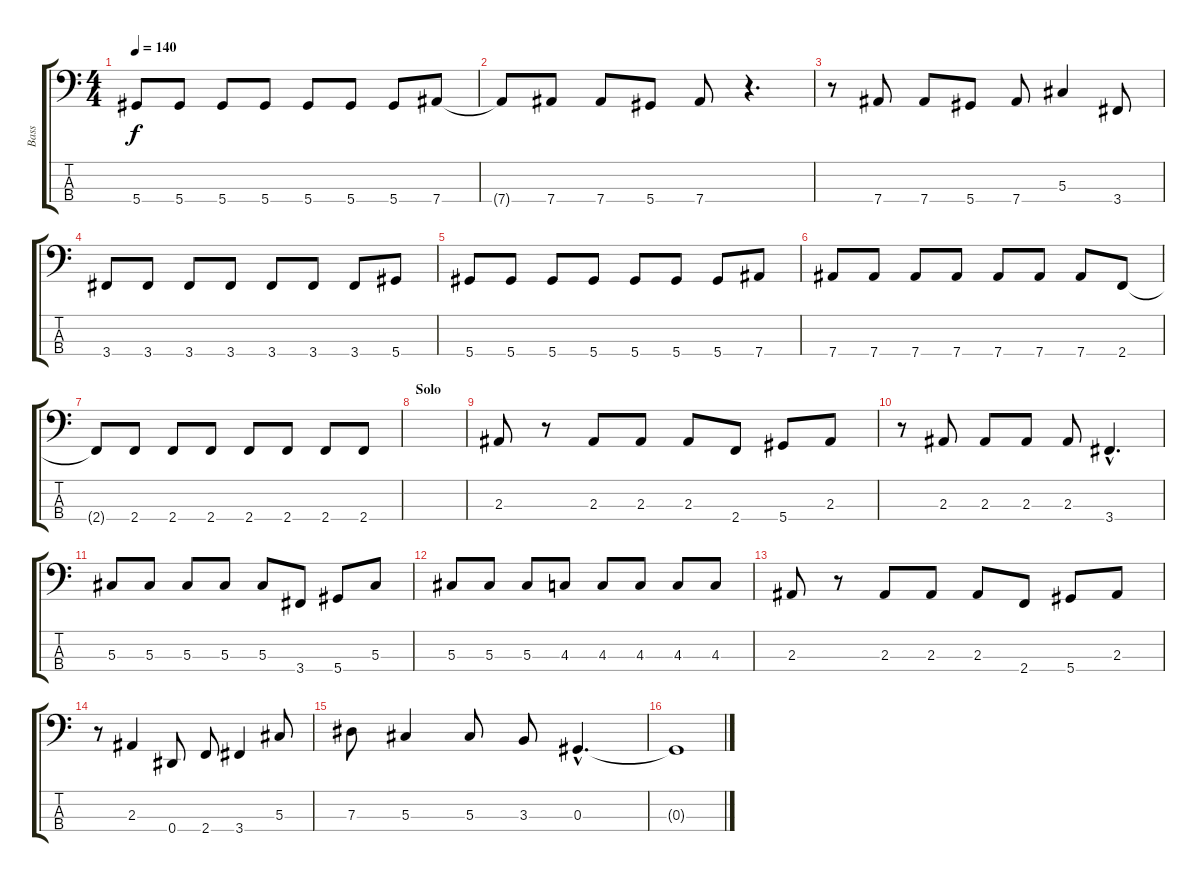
\track ("Bass" "Bass") {instrument electricbassfinger}
\staff {score tabs}
\tuning (Gb2 Db2 Ab1 Eb1) {hide}
\ts (4 4)
\tempo 140
\clef f4
\ks c
5.4.8{dy f} 5.4.8 5.4.8 5.4.8 5.4.8 5.4.8 5.4.8 7.4.8 |
7.4{t}.8 7.4.8 7.4.8 5.4.8 7.4.8 r.4{d} |
r.8 7.4.8 7.4.8 5.4.8 7.4.8 5.3.4 3.4.8 |
3.4.8 3.4.8 3.4.8 3.4.8 3.4.8 3.4.8 3.4.8 5.4.8 |
5.4.8 5.4.8 5.4.8 5.4.8 5.4.8 5.4.8 5.4.8 7.4.8 |
7.4.8 7.4.8 7.4.8 7.4.8 7.4.8 7.4.8 7.4.8 2.4.8 |
2.4{t}.8 2.4.8 2.4.8 2.4.8 2.4.8 2.4.8 2.4.8 2.4.8 |
\section ("" "Solo")
|
2.3.8 r.8 2.3.8 2.3.8 2.3.8 2.4.8 5.4.8 2.3.8 |
r.8 2.3.8 2.3.8 2.3.8 2.3.8 3.4{hac}.4{d} |
5.3.8 5.3.8 5.3.8 5.3.8 5.3.8 3.4.8 5.4.8 5.3.8 |
5.3.8 5.3.8 5.3.8 4.3.8 4.3.8 4.3.8 4.3.8 4.3.8 |
2.3.8 r.8 2.3.8 2.3.8 2.3.8 2.4.8 5.4.8 2.3.8 |
r.8 2.3.4 0.4.8 2.4.8 3.4.4 5.3.8 |
7.3.8 5.3.4 5.3.8 3.3.8 0.3{hac}.4{d} |
0.3{t}.1
